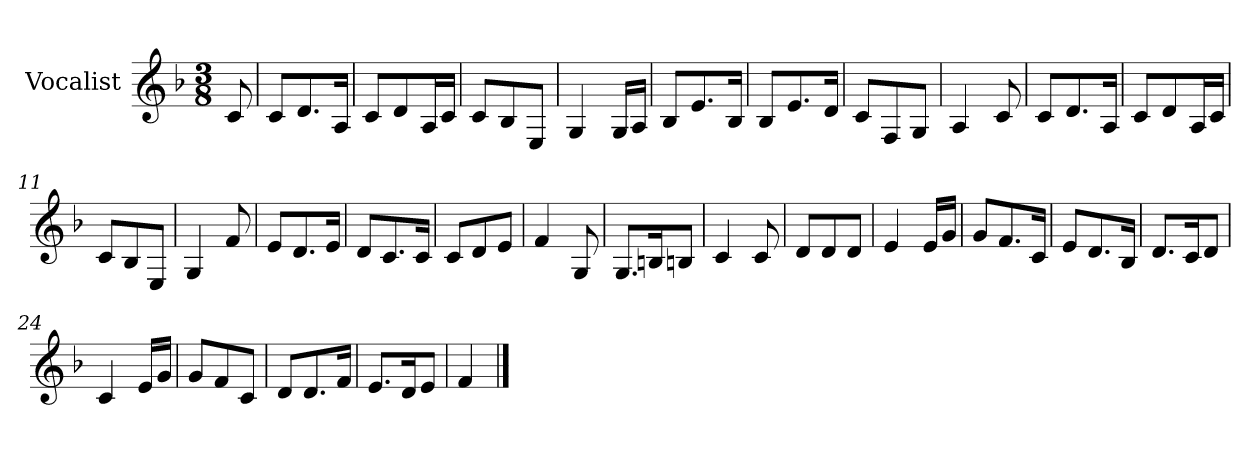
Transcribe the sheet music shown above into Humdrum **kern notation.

**kern
*part1
*staff1
*I"Vocalist
*k[b-]
*F:
*M3/8
=
8c
=1
8cL
8.d
16AJk
=2
8cL
8d
16AL
16cJJ
=3
8cL
8B-
8EJ
=4
4G
16GLL
16AJJ
=5
8B-L
8.e
16B-Jk
=6
8B-L
8.e
16dJk
=7
8cL
8F
8GJ
=8
4A
8c
=9
8cL
8.d
16AJk
=10
8cL
8d
16AL
16cJJ
=11
8cL
8B-
8EJ
=12
4G
8f
=13
8eL
8.d
16eJk
=14
8dL
8.c
16cJk
=15
8cL
8d
8eJ
=16
4f
8G
=17
8.GL
16BnK
8BnJ
=18
4c
8c
=19
8dL
8d
8dJ
=20
4e
16eLL
16gJJ
=21
8gL
8.f
16cJk
=22
8eL
8.d
16B-Jk
=23
8.dL
16cK
8dJ
=24
4c
16eLL
16gJJ
=25
8gL
8f
8cJ
=26
8dL
8.d
16fJk
=27
8.eL
16dK
8eJ
=28
4f
==
*-
